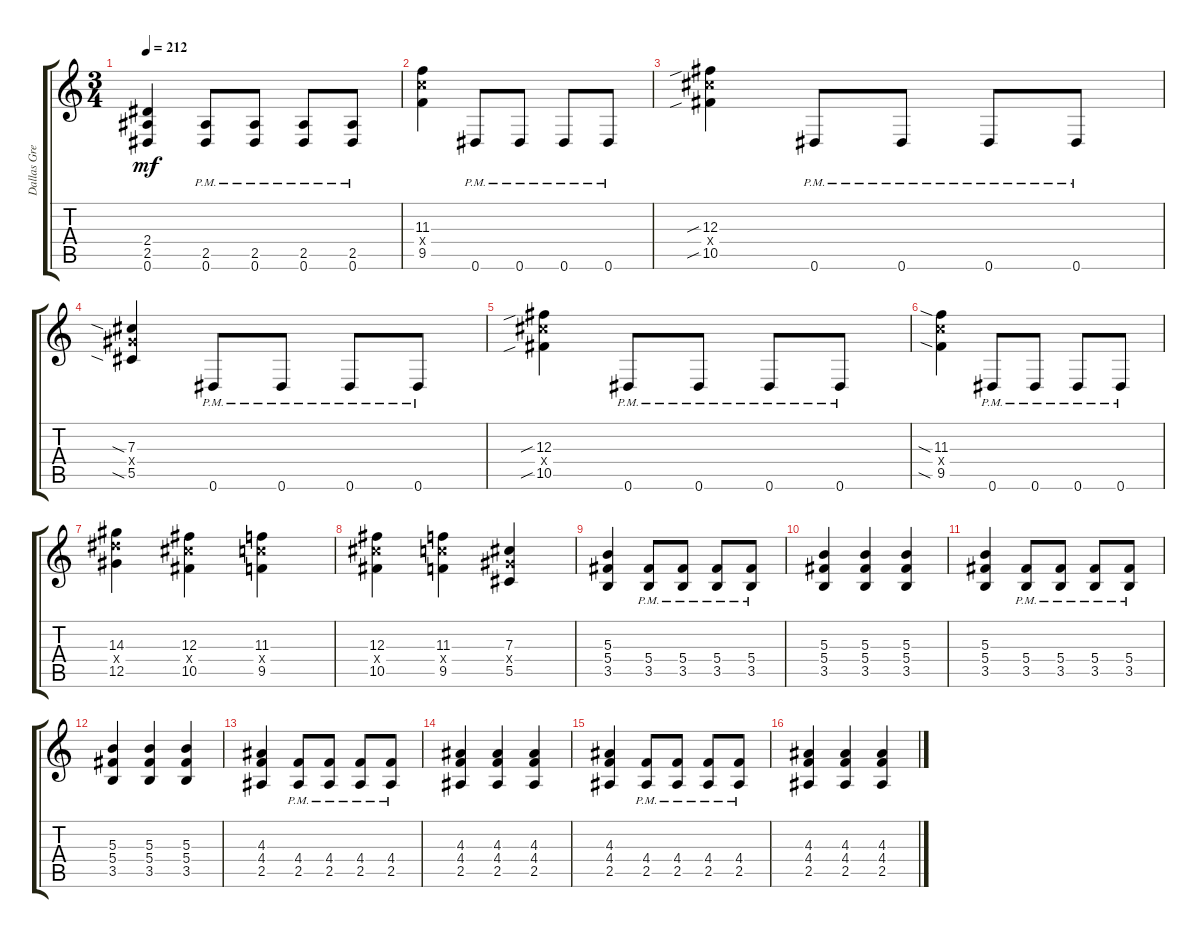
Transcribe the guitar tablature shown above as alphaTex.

\track ("Dallas Green" "Dallas Gre") {instrument distortionguitar}
\staff {score tabs}
\tuning (Eb4 Bb3 Gb3 Db3 Ab2 Eb2) {hide}
\ts (3 4)
\tempo 212
\clef g2
\ks c
(2.4 2.5 0.6).4{dy mf} (2.5{pm} 0.6).8 (2.5{pm} 0.6).8 (2.5{pm} 0.6).8 (2.5{pm} 0.6).8 |
(11.3 11.4{x} 9.5).4 0.6{pm}.8 0.6{pm}.8 0.6{pm}.8 0.6{pm}.8 |
(12.3{sib} 12.4{x} 10.5{sib}).4 0.6{pm}.8 0.6{pm}.8 0.6{pm}.8 0.6{pm}.8 |
(7.3{sia} 7.4{x} 5.5{sia}).4 0.6{pm}.8 0.6{pm}.8 0.6{pm}.8 0.6{pm}.8 |
(12.3{sib} 12.4{x} 10.5{sib}).4 0.6{pm}.8 0.6{pm}.8 0.6{pm}.8 0.6{pm}.8 |
(11.3{sia} 11.4{x} 9.5{sia}).4 0.6{pm}.8 0.6{pm}.8 0.6{pm}.8 0.6{pm}.8 |
(14.3 14.4{x} 12.5).4 (12.3 12.4{x} 10.5).4 (11.3 11.4{x} 9.5).4 |
(12.3 12.4{x} 10.5).4 (11.3 11.4{x} 9.5).4 (7.3 7.4{x} 5.5).4 |
(5.3 5.4 3.5).4 (5.4{pm} 3.5).8 (5.4{pm} 3.5).8 (5.4{pm} 3.5).8 (5.4{pm} 3.5).8 |
(5.3 5.4 3.5).4 (5.3 5.4 3.5).4 (5.3 5.4 3.5).4 |
(5.3 5.4 3.5).4 (5.4{pm} 3.5).8 (5.4{pm} 3.5).8 (5.4{pm} 3.5).8 (5.4{pm} 3.5).8 |
(5.3 5.4 3.5).4 (5.3 5.4 3.5).4 (5.3 5.4 3.5).4 |
(4.3 4.4 2.5).4 (4.4{pm} 2.5).8 (4.4{pm} 2.5).8 (4.4{pm} 2.5).8 (4.4{pm} 2.5).8 |
(4.3 4.4 2.5).4 (4.3 4.4 2.5).4 (4.3 4.4 2.5).4 |
(4.3 4.4 2.5).4 (4.4{pm} 2.5).8 (4.4{pm} 2.5).8 (4.4{pm} 2.5).8 (4.4{pm} 2.5).8 |
(4.3 4.4 2.5).4 (4.3 4.4 2.5).4 (4.3 4.4 2.5).4
